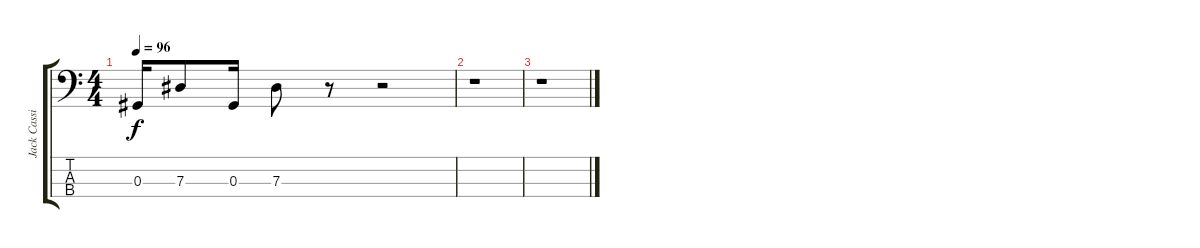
\track ("Jack Cassidy" "Jack Cassi") {instrument electricbassfinger}
\staff {score tabs}
\tuning (Gb2 Db2 Ab1 Eb1) {hide}
\ts (4 4)
\tempo 96
\clef f4
\ks c
0.3.16{dy f} 7.3.8 0.3.16 7.3.8 r.8 r.2 |
r.1 |
r.1
